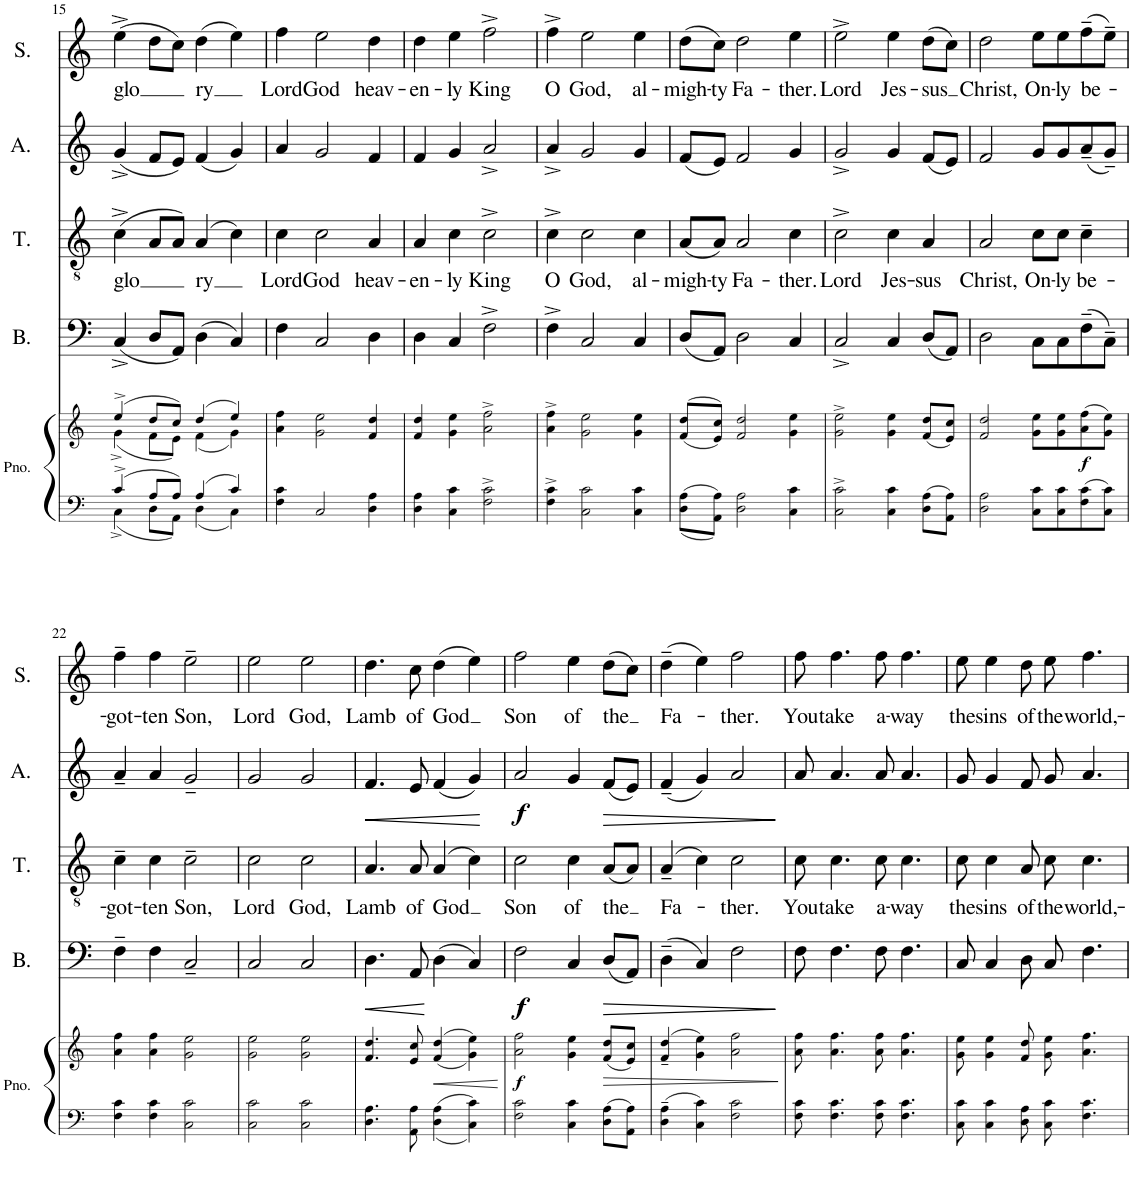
**kern	**kern	**dynam	**kern	**dynam	**kern	**text	**dynam	**kern	**dynam	**kern	**text
*part5	*part5	*part5	*part4	*part4	*part3	*part3	*part3	*part2	*part2	*part1	*part1
*staff6	*staff5	*staff5/6	*staff4	*staff4	*staff3	*staff3	*staff3	*staff2	*staff2	*staff1	*staff1
*I"Piano (for  rehearsal  only)	*	*	*I"Bass	*	*I"Tenor	*	*	*I"Alto	*	*I"Soprano	*
*I'Pno.	*	*	*I'B.	*	*I'T.	*	*	*I'A.	*	*I'S.	*
!!LO:PB:g=z
*clefF4	*clefG2	*	*clefF4	*	*clefGv2	*	*	*clefG2	*	*clefG2	*
*k[]	*k[]	*	*k[]	*	*k[]	*	*	*k[]	*	*k[]	*
*M4/4	*M4/4	*	*M4/4	*	*M4/4	*	*	*M4/4	*	*M4/4	*
=15	=15	=15	=15	=15	=15	=15	=15	=15	=15	=15	=15
*^	*^	*	*	*	*	*	*	*	*	*	*
!	!	!	!	!	!	!	!	!LO:LY:b	!	!	!	!	!LO:LY:b
4c^/	4C^\	(4ee^/	(4g^\	.	(4C^/	.	(4c^\	glo	.	(4g^/	.	(4ee^\	glo
8A/L	8D\L	8dd/L	8f\L	.	8D/L	.	8A/L	.	.	8f/L	.	8dd\L	.
8A/J	8AA\J	8cc/J)	8e\J)	.	8AA/J)	.	8A/J)	.	.	8e/J)	.	8cc\J)	.
!	!	!	!	!	!	!	!	!LO:LY:b	!	!	!	!	!LO:LY:b
4A/	4D\	(4dd/	(4f\	.	(4D\	.	(4A/	ry	.	(4f/	.	(4dd\	ry
4c/	4C\	4ee/)	4g\)	.	4C/)	.	4c\)	.	.	4g/)	.	4ee\)	.
=16	=16	=16	=16	=16	=16	=16	=16	=16	=16	=16	=16	=16	=16
!	!	!	!	!	!	!	!	!LO:LY:b	!	!	!	!	!LO:LY:b
*v	*v	*	*	*	*	*	*	*	*	*	*	*	*
*	*v	*v	*	*	*	*	*	*	*	*	*	*
4F\ 4c\	4a\ 4ff\	.	4F\	.	4c\	-Lord	.	4a/	.	4ff\	-Lord
!	!	!	!	!	!	!LO:LY:b	!	!	!	!	!LO:LY:b
2C/	2g\ 2ee\	.	2C/	.	2c\	God	.	2g/	.	2ee\	God
!	!	!	!	!	!	!LO:LY:b	!	!	!	!	!LO:LY:b
4D\ 4A\	4f/ 4dd/	.	4D\	.	4A/	heav-	.	4f/	.	4dd\	heav-
=17	=17	=17	=17	=17	=17	=17	=17	=17	=17	=17	=17
!	!	!	!	!	!	!LO:LY:b	!	!	!	!	!LO:LY:b
4D\ 4A\	4f/ 4dd/	.	4D\	.	4A/	en-	.	4f/	.	4dd\	en-
!	!	!	!	!	!	!LO:LY:b	!	!	!	!	!LO:LY:b
4C\ 4c\	4g\ 4ee\	.	4C/	.	4c\	-ly	.	4g/	.	4ee\	-ly
!	!	!	!	!	!	!LO:LY:b	!	!	!	!	!LO:LY:b
2F\^ 2c\^	2a\^ 2ff\^	.	2F^\	.	2c^\	King	.	2a^/	.	2ff^\	King
=18	=18	=18	=18	=18	=18	=18	=18	=18	=18	=18	=18
!	!	!	!	!	!	!LO:LY:b	!	!	!	!	!LO:LY:b
4F\^ 4c\^	4a\^ 4ff\^	.	4F^\	.	4c^\	O	.	4a^/	.	4ff^\	O
!	!	!	!	!	!	!LO:LY:b	!	!	!	!	!LO:LY:b
2C\ 2c\	2g\ 2ee\	.	2C/	.	2c\	God,	.	2g/	.	2ee\	God,
!	!	!	!	!	!	!LO:LY:b	!	!	!	!	!LO:LY:b
4C\ 4c\	4g\ 4ee\	.	4C/	.	4c\	al-	.	4g/	.	4ee\	al-
=19	=19	=19	=19	=19	=19	=19	=19	=19	=19	=19	=19
!	!	!	!	!	!	!LO:LY:b	!	!	!	!	!LO:LY:b
8D\ 8A\L	((>8f/ 8dd/L	.	(8D/L	.	(8A/L	-migh-	.	(8f/L	.	(8dd\L	-migh-
!	!	!	!	!	!	!LO:LY:b	!	!	!	!	!LO:LY:b
8AA\ 8A\J	8e/ 8cc/J))	.	8AA/J)	.	8A/J)	-ty	.	8e/J)	.	8cc\J)	-ty
!	!	!	!	!	!	!LO:LY:b	!	!	!	!	!LO:LY:b
2D\ 2A\	2f/ 2dd/	.	2D\	.	2A/	Fa-	.	2f/	.	2dd\	Fa-
!	!	!	!	!	!	!LO:LY:b	!	!	!	!	!LO:LY:b
4C\ 4c\	4g\ 4ee\	.	4C/	.	4c\	ther.	.	4g/	.	4ee\	ther.
=20	=20	=20	=20	=20	=20	=20	=20	=20	=20	=20	=20
!	!	!	!	!	!	!LO:LY:b	!	!	!	!	!LO:LY:b
2C\^ 2c\^	2g\^ 2ee\^	.	2C^/	.	2c^\	Lord	.	2g^/	.	2ee^\	Lord
!	!	!	!	!	!	!LO:LY:b	!	!	!	!	!LO:LY:b
4C\ 4c\	4g\ 4ee\	.	4C/	.	4c\	-Jes-	.	4g/	.	4ee\	-Jes-
!	!	!	!	!	!	!LO:LY:b	!	!	!	!	!LO:LY:b
8D\ 8A\L	(8f/ 8dd/L	.	(8D/L	.	4A/	-sus	.	(8f/L	.	(8dd\L	-sus
8AA\ 8A\J	8e/ 8cc/J)	.	8AA/J)	.	.	.	.	8e/J)	.	8cc\J)	.
=21	=21	=21	=21	=21	=21	=21	=21	=21	=21	=21	=21
!	!	!	!	!	!	!LO:LY:b	!	!	!	!	!LO:LY:b
2D\ 2A\	2f/ 2dd/	.	2D\	.	2A/	Christ,	.	2f/	.	2dd\	Christ,
!	!	!	!	!	!	!LO:LY:b	!	!	!	!	!LO:LY:b
8C\ 8c\L	8g\ 8ee\L	.	8C\L	.	8c\L	-On-	.	8g/L	.	8ee\L	-On-
!	!	!	!	!	!	!LO:LY:b	!	!	!	!	!LO:LY:b
8C\ 8c\	8g\ 8ee\	.	8C\	.	8c\J	-ly	.	8g/	.	8ee\	-ly
!	!	!LO:DY:a=2	!	!	!	!LO:LY:b	!	!	!	!	!LO:LY:b
8F\ 8c\	(8a\ 8ff\	f	(8F~\	.	4c~\	be-	.	(8a~/	.	(8ff~\	be-
8C\ 8c\J	8g\ 8ee\J)	.	8C~\J)	.	.	.	.	8g~/J)	.	8ee~\J)	.
!!LO:LB:g=z
=22	=22	=22	=22	=22	=22	=22	=22	=22	=22	=22	=22
!	!	!	!	!	!	!LO:LY:b	!	!	!	!	!LO:LY:b
4F\ 4c\	4a\ 4ff\	.	4F~\	.	4c~\	-got-	.	4a~/	.	4ff~\	-got-
!	!	!	!	!	!	!LO:LY:b	!	!	!	!	!LO:LY:b
4F\ 4c\	4a\ 4ff\	.	4F\	.	4c\	-ten	.	4a/	.	4ff\	-ten
!	!	!	!	!	!	!LO:LY:b	!	!	!	!	!LO:LY:b
2C\ 2c\	2g\ 2ee\	.	2C~/	.	2c~\	Son,	.	2g~/	.	2ee~\	Son,
=23	=23	=23	=23	=23	=23	=23	=23	=23	=23	=23	=23
!	!	!	!	!	!	!LO:LY:b	!	!	!	!	!LO:LY:b
2C\ 2c\	2g\ 2ee\	.	2C/	.	2c\	Lord	.	2g/	.	2ee\	Lord
!	!	!	!	!	!	!LO:LY:b	!	!	!	!	!LO:LY:b
2C\ 2c\	2g\ 2ee\	.	2C/	.	2c\	God,	.	2g/	.	2ee\	God,
=24	=24	=24	=24	=24	=24	=24	=24	=24	=24	=24	=24
!	!	!	!	!LO:HP:b	!	!LO:LY:b	!	!	!LO:HP:b	!	!LO:LY:b
4.D\ 4.A\	4.f/ 4.dd/	.	4.D\	<	4.A/	Lamb	.	4.f/	<	4.dd\	Lamb
!	!	!	!	!	!	!LO:LY:b	!	!	!	!	!LO:LY:b
8AA\ 8A\	8e/ 8cc/	.	8AA/	.	8A/	of	.	8e/	.	8cc\	of
!	!	!LO:HP:b	!	!	!	!LO:LY:b	!	!	!	!	!LO:LY:b
4D\ 4A\	(<(4f/ 4dd/	<	(4D\	[	(4A/	-God	.	(4f/	.	(4dd\	-God
4C\ 4c\	4g\ 4ee\))	.	4C/)	.	4c\)	.	.	4g/)	.	4ee\)	.
.	.	[	.	.	.	.	.	.	[	.	.
=25	=25	=25	=25	=25	=25	=25	=25	=25	=25	=25	=25
!	!	!LO:DY:b	!	!LO:DY:b	!	!LO:LY:b	!LO:DY:a	!	!	!	!LO:LY:b
2F\ 2c\	2a\ 2ff\	f	2F\	f	2c\	Son	f	2a/	.	2ff\	Son
!	!	!	!	!	!	!LO:LY:b	!	!	!	!	!LO:LY:b
4C\ 4c\	4g\ 4ee\	.	4C/	.	4c\	of	.	4g/	.	4ee\	of
!	!	!LO:HP:b	!	!LO:HP:b	!	!LO:LY:b	!	!	!LO:HP:b	!	!LO:LY:b
8D\ 8A\L	(8f/ 8dd/L	>	(8D/L	>	(8A/L	the	.	(8f/L	>	(8dd\L	the
8AA\ 8A\J	8e/ 8cc/J)	.	8AA/J)	.	8A/J)	.	.	8e/J)	.	8cc\J)	.
=26	=26	=26	=26	=26	=26	=26	=26	=26	=26	=26	=26
!	!	!	!	!	!	!LO:LY:b	!	!	!	!	!LO:LY:b
4D\~ 4A\~	(4f/~ 4dd/~	.	(4D~\	.	(4A~/	Fa-	.	(4f~/	.	(4dd~\	Fa-
4C\ 4c\	4g\ 4ee\)	.	4C/)	.	4c\)	.	.	4g/)	.	4ee\)	.
!	!	!	!	!	!	!LO:LY:b	!	!	!	!	!LO:LY:b
2F\ 2c\	2a\ 2ff\	.	2F\	.	2c\	-ther.	.	2a/	.	2ff\	-ther.
.	.	]	.	]	.	.	.	.	]	.	.
=27	=27	=27	=27	=27	=27	=27	=27	=27	=27	=27	=27
!	!	!	!	!	!	!LO:LY:b	!	!	!	!	!LO:LY:b
8F\ 8c\	8a\ 8ff\	.	8F\	.	8c\	You	.	8a/	.	8ff\	You
!	!	!	!	!	!	!LO:LY:b	!	!	!	!	!LO:LY:b
4.F\ 4.c\	4.a\ 4.ff\	.	4.F\	.	4.c\	take	.	4.a/	.	4.ff\	take
!	!	!	!	!	!	!LO:LY:b	!	!	!	!	!LO:LY:b
8F\ 8c\	8a\ 8ff\	.	8F\	.	8c\	a-	.	8a/	.	8ff\	a-
!	!	!	!	!	!	!LO:LY:b	!	!	!	!	!LO:LY:b
4.F\ 4.c\	4.a\ 4.ff\	.	4.F\	.	4.c\	-way	.	4.a/	.	4.ff\	-way
=28	=28	=28	=28	=28	=28	=28	=28	=28	=28	=28	=28
!	!	!	!	!	!	!LO:LY:b	!	!	!	!	!LO:LY:b
8C\ 8c\	8g\ 8ee\	.	8C/	.	8c\	the	.	8g/	.	8ee\	the
!	!	!	!	!	!	!LO:LY:b	!	!	!	!	!LO:LY:b
4C\ 4c\	4g\ 4ee\	.	4C/	.	4c\	sins	.	4g/	.	4ee\	sins
!	!	!	!	!	!	!LO:LY:b	!	!	!	!	!LO:LY:b
8D\ 8A\	8f/ 8dd/	.	8D\	.	8A/	of	.	8f/	.	8dd\	of
!	!	!	!	!	!	!LO:LY:b	!	!	!	!	!LO:LY:b
8C\ 8c\	8g\ 8ee\	.	8C/	.	8c\	the	.	8g/	.	8ee\	the
!	!	!	!	!	!	!LO:LY:b	!	!	!	!	!LO:LY:b
4.F\ 4.c\	4.a\ 4.ff\	.	4.F\	.	4.c\	world,-	.	4.a/	.	4.ff\	world,-
=	=	=	=	=	=	=	=	=	=	=	=
*-	*-	*-	*-	*-	*-	*-	*-	*-	*-	*-	*-
